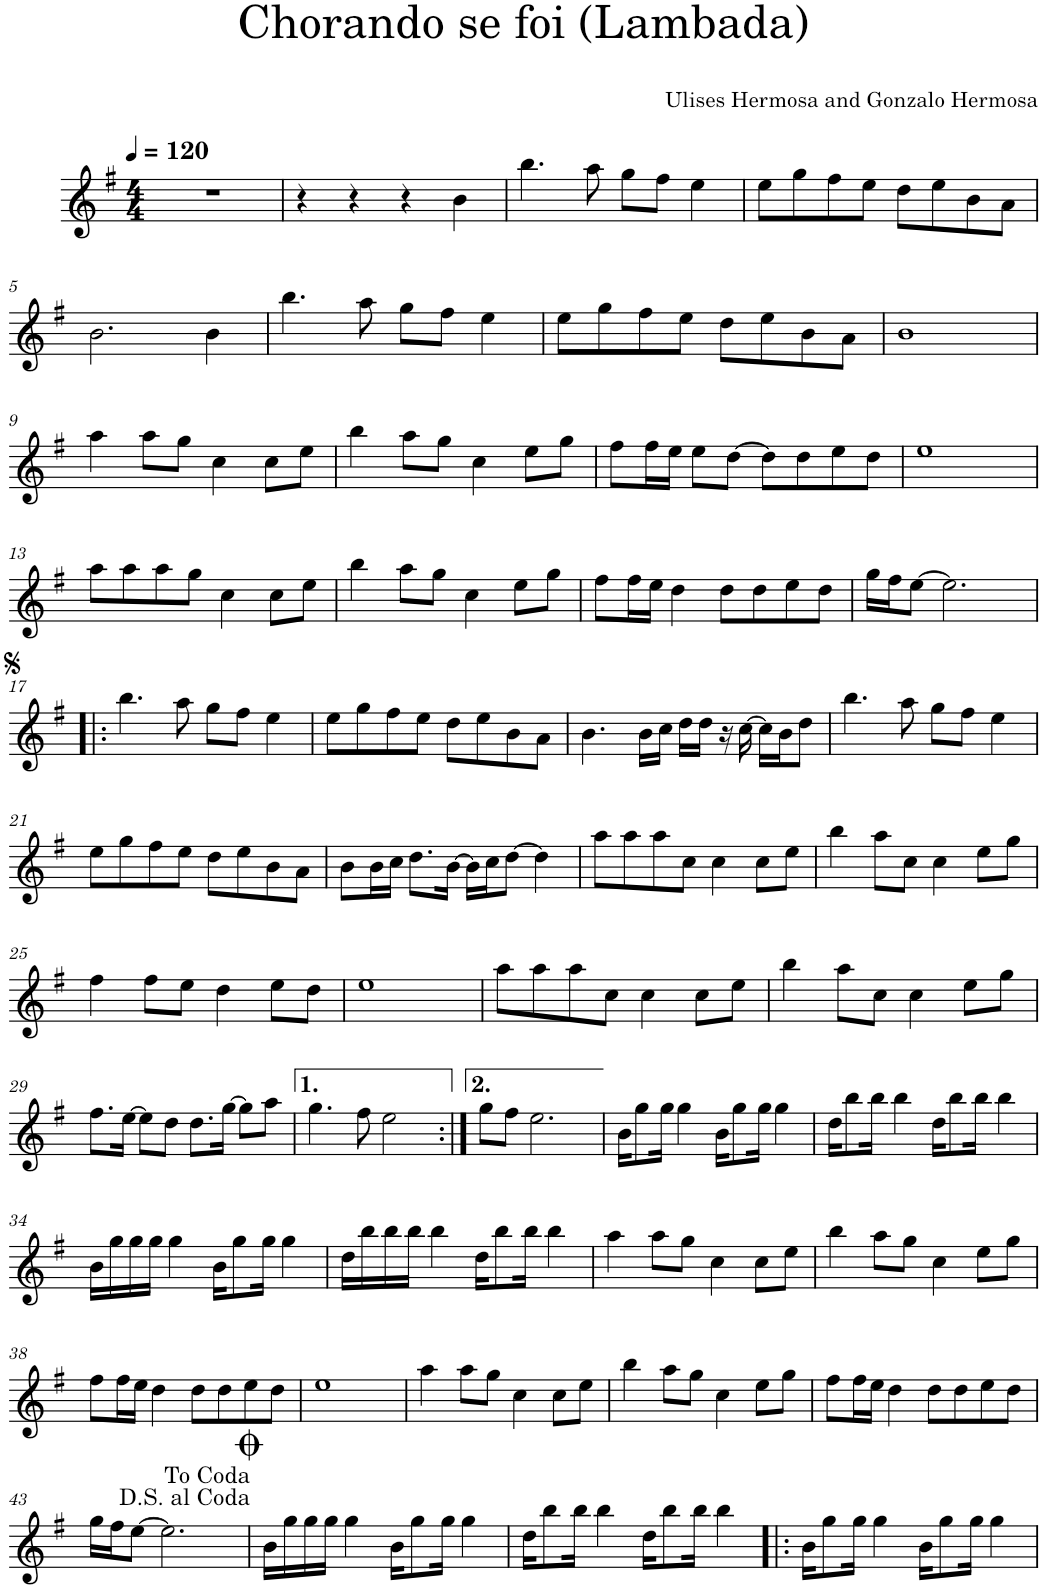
**kern
*part1
*staff1
*I"Tenor Saxophone
*I'T. Sax.
*clefG2
*Trd8c14
*k[f#]
*M4/4
*MM120
=1
1r
=2
4r
4r
4r
4b\
=3
4.bb\
8aa\
8gg\L
8ff#\J
4ee\
=4
8ee\L
8gg\
8ff#\
8ee\J
8dd\L
8ee\
8b\
8a\J
!!LO:LB:g=z
=5
2.b\
4b\
=6
4.bb\
8aa\
8gg\L
8ff#\J
4ee\
=7
8ee\L
8gg\
8ff#\
8ee\J
8dd\L
8ee\
8b\
8a\J
=8
1b
!!LO:LB:g=z
=9
4aa\
8aa\L
8gg\J
4cc\
8cc\L
8ee\J
=10
4bb\
8aa\L
8gg\J
4cc\
8ee\L
8gg\J
=11
8ff#\L
16ff#\L
16ee\JJ
8ee\L
[8dd\J
8dd\L]
8dd\
8ee\
8dd\J
=12
1ee
!!LO:LB:g=z
=13
8aa\L
8aa\
8aa\
8gg\J
4cc\
8cc\L
8ee\J
=14
4bb\
8aa\L
8gg\J
4cc\
8ee\L
8gg\J
=15
8ff#\L
16ff#\L
16ee\JJ
4dd\
8dd\L
8dd\
8ee\
8dd\J
=16
16gg\LL
16ff#\J
[8ee\J
2.ee\]
!!LO:LB:g=z
=17!|:
4.bb\
8aa\
8gg\L
8ff#\J
4ee\
=18
8ee\L
8gg\
8ff#\
8ee\J
8dd\L
8ee\
8b\
8a\J
=19
4.b\
16b\LL
16cc\JJ
16dd\LL
16dd\JJ
16r
[16cc\
16cc\LL]
16b\J
8dd\J
=20
4.bb\
8aa\
8gg\L
8ff#\J
4ee\
!!LO:LB:g=z
=21
8ee\L
8gg\
8ff#\
8ee\J
8dd\L
8ee\
8b\
8a\J
=22
8b\L
16b\L
16cc\JJ
8.dd\L
[16b\Jk
16b\LL]
16cc\J
[8dd\J
4dd\]
=23
8aa\L
8aa\
8aa\
8cc\J
4cc\
8cc\L
8ee\J
=24
4bb\
8aa\L
8cc\J
4cc\
8ee\L
8gg\J
!!LO:LB:g=z
=25
4ff#\
8ff#\L
8ee\J
4dd\
8ee\L
8dd\J
=26
1ee
=27
8aa\L
8aa\
8aa\
8cc\J
4cc\
8cc\L
8ee\J
=28
4bb\
8aa\L
8cc\J
4cc\
8ee\L
8gg\J
!!LO:LB:g=z
=29
8.ff#\L
[16ee\Jk
8ee\L]
8dd\J
8.dd\L
[16gg\Jk
8gg\L]
8aa\J
=30
4.gg\
8ff#\
2ee\
=31:|!
8gg\L
8ff#\J
2.ee\
=32
16b\KL
8gg\
16gg\Jk
4gg\
16b\KL
8gg\
16gg\Jk
4gg\
=33
16dd\KL
8bb\
16bb\Jk
4bb\
16dd\KL
8bb\
16bb\Jk
4bb\
!!LO:LB:g=z
=34
16b\LL
16gg\
16gg\
16gg\JJ
4gg\
16b\KL
8gg\
16gg\Jk
4gg\
=35
16dd\LL
16bb\
16bb\
16bb\JJ
4bb\
16dd\KL
8bb\
16bb\Jk
4bb\
=36
4aa\
8aa\L
8gg\J
4cc\
8cc\L
8ee\J
=37
4bb\
8aa\L
8gg\J
4cc\
8ee\L
8gg\J
!!LO:LB:g=z
=38
8ff#\L
16ff#\L
16ee\JJ
4dd\
8dd\L
8dd\
8ee\
8dd\J
=39
1ee
=40
4aa\
8aa\L
8gg\J
4cc\
8cc\L
8ee\J
=41
4bb\
8aa\L
8gg\J
4cc\
8ee\L
8gg\J
=42
8ff#\L
16ff#\L
16ee\JJ
4dd\
8dd\L
8dd\
8ee\
8dd\J
!!LO:LB:g=z
=43
16gg\LL
16ff#\J
[8ee\J
2.ee\]
=44
16b\LL
16gg\
16gg\
16gg\JJ
4gg\
16b\KL
8gg\
16gg\Jk
4gg\
=45
16dd\KL
8bb\
16bb\Jk
4bb\
16dd\KL
8bb\
16bb\Jk
4bb\
=46!|:
16b\KL
8gg\
16gg\Jk
4gg\
16b\KL
8gg\
16gg\Jk
4gg\
=
*-
